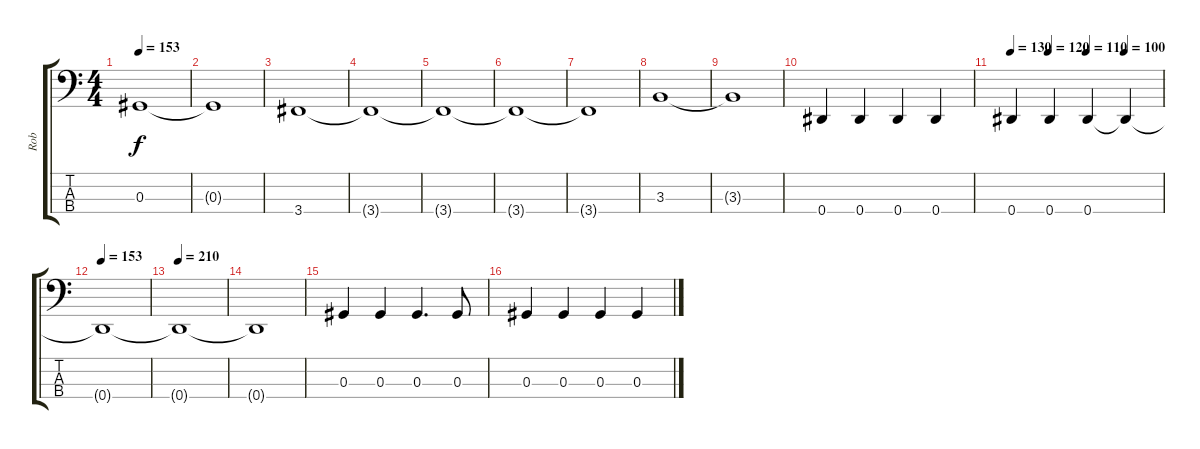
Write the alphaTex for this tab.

\track ("Rob" "Rob") {instrument electricbassfinger}
\staff {score tabs}
\tuning (Gb2 Db2 Ab1 Eb1) {hide}
\ts (4 4)
\tempo 153
\clef f4
\ks c
0.3{t}.1{dy f} |
0.3{t}.1 |
3.4.1 |
3.4{t}.1 |
3.4{t}.1 |
3.4{t}.1 |
3.4{t}.1 |
3.3.1 |
3.3{t}.1 |
0.4.4 0.4.4 0.4.4 0.4.4 |
\tempo 130
\tempo (120 0.25)
\tempo (110 0.5)
\tempo (100 0.75)
0.4.4 0.4.4 0.4.4 0.4{t}.4 |
\tempo 153
0.4{t}.1 |
\tempo 210
0.4{t}.1 |
0.4{t}.1 |
0.3.4 0.3.4 0.3.4{d} 0.3.8 |
0.3.4 0.3.4 0.3.4 0.3.4
